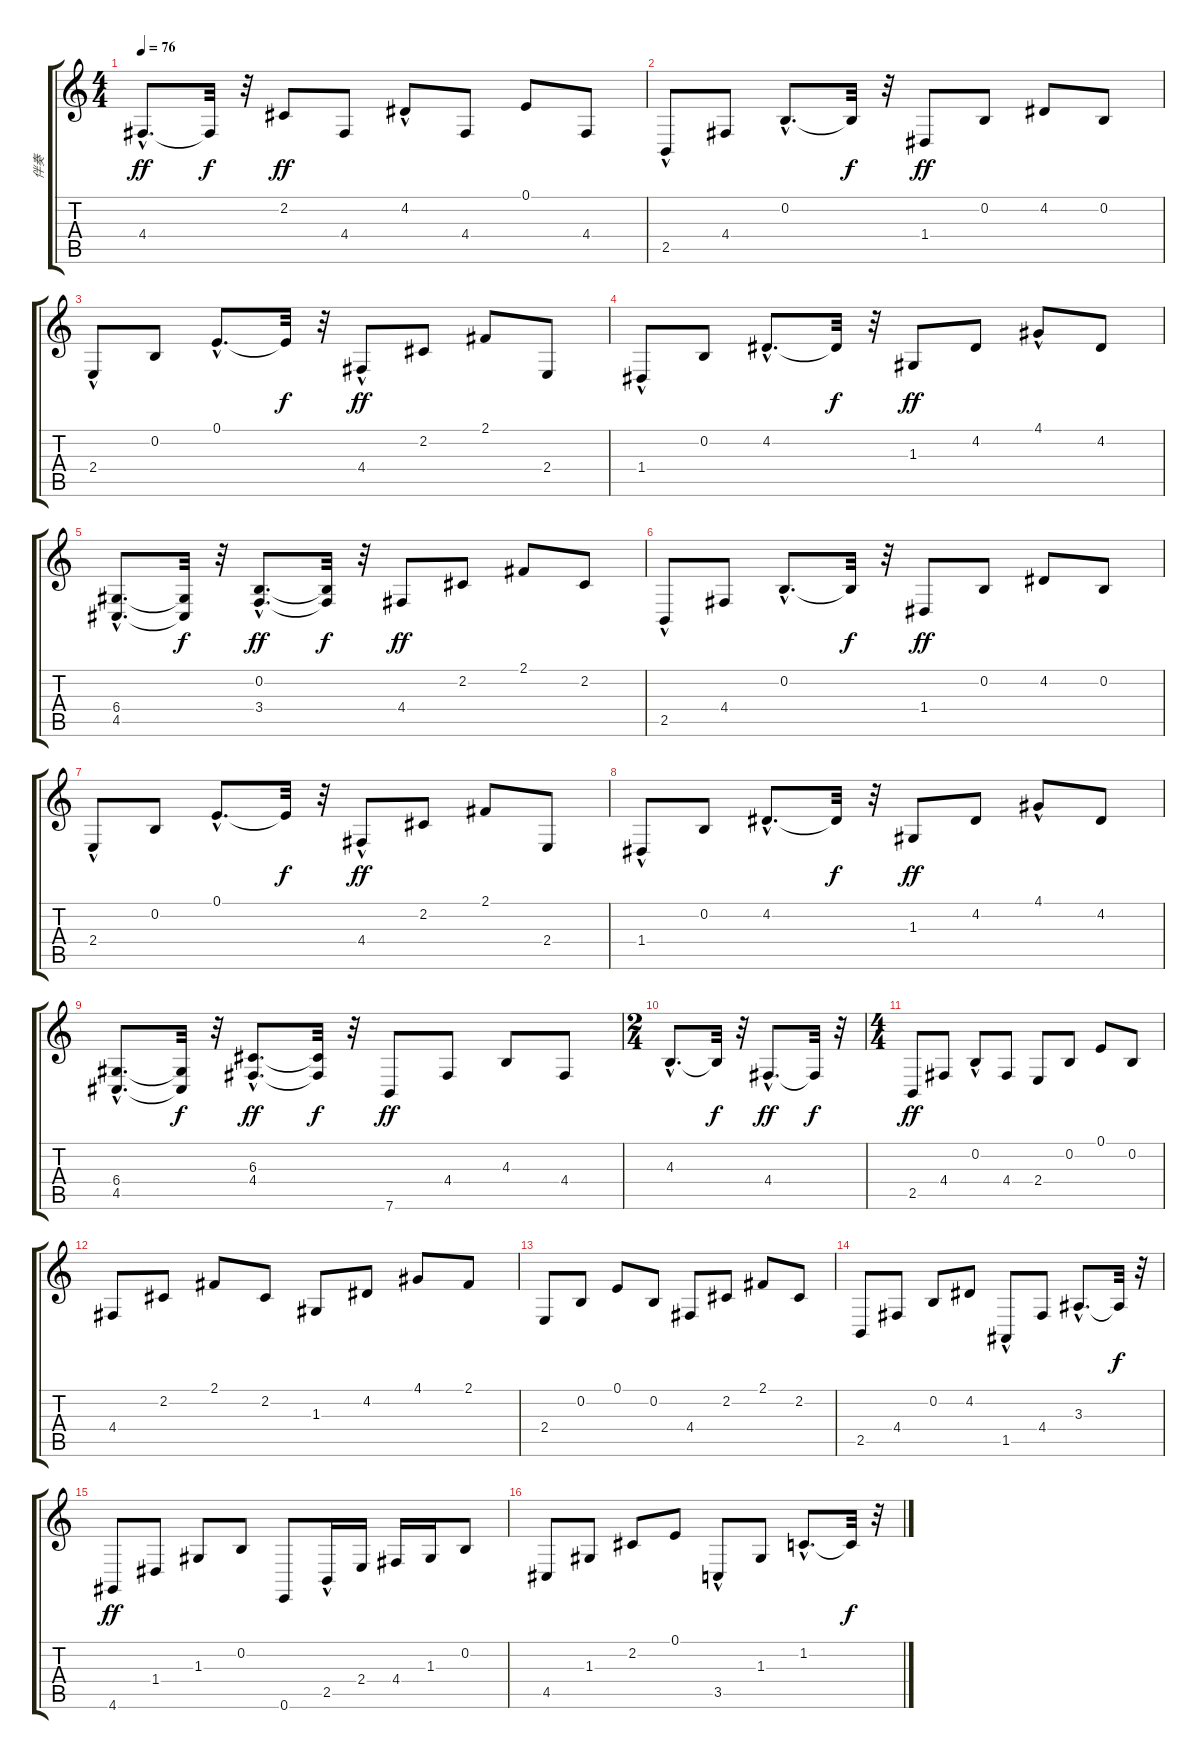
\track ("伴奏" "伴奏") {instrument acousticgrandpiano}
\staff {score tabs}
\tuning (E4 B3 G3 D3 A2 E2) {hide}
\ts (4 4)
\tempo 76
\clef g2
\ks c
4.4{hac}.8{d dy ff} 4.4{t}.32{dy f} r.32 2.2.8{dy ff} 4.4.8 4.2{hac}.8 4.4.8 0.1.8 4.4.8 |
2.5{hac}.8 4.4.8 0.2{hac}.8{d} 0.2{t}.32{dy f} r.32 1.4.8{dy ff} 0.2.8 4.2.8 0.2.8 |
2.4{hac}.8 0.2.8 0.1{hac}.8{d} 0.1{t}.32{dy f} r.32 4.4{hac}.8{dy ff} 2.2.8 2.1.8 2.4.8 |
1.4{hac}.8 0.2.8 4.2{hac}.8{d} 4.2{t}.32{dy f} r.32 1.3.8{dy ff} 4.2.8 4.1{hac}.8 4.2.8 |
(6.4{hac} 4.5{hac}).8{d} (6.4{t} 4.5{t}).32{dy f} r.32 (0.2{hac} 3.4{hac}).8{d dy ff} (0.2{t} 3.4{t}).32{dy f} r.32 4.4.8{dy ff} 2.2.8 2.1.8 2.2.8 |
2.5{hac}.8 4.4.8 0.2{hac}.8{d} 0.2{t}.32{dy f} r.32 1.4.8{dy ff} 0.2.8 4.2.8 0.2.8 |
2.4{hac}.8 0.2.8 0.1{hac}.8{d} 0.1{t}.32{dy f} r.32 4.4{hac}.8{dy ff} 2.2.8 2.1.8 2.4.8 |
1.4{hac}.8 0.2.8 4.2{hac}.8{d} 4.2{t}.32{dy f} r.32 1.3.8{dy ff} 4.2.8 4.1{hac}.8 4.2.8 |
(6.4{hac} 4.5{hac}).8{d} (6.4{t} 4.5{t}).32{dy f} r.32 (6.3{hac} 4.4{hac}).8{d dy ff} (6.3{t} 4.4{t}).32{dy f} r.32 7.6.8{dy ff} 4.4.8 4.3.8 4.4.8 |
\ts (2 4)
4.3{hac}.8{d} 4.3{t}.32{dy f} r.32 4.4{hac}.8{d dy ff} 4.4{t}.32{dy f} r.32 |
\ts (4 4)
2.5.8{dy ff} 4.4.8 0.2{hac}.8 4.4.8 2.4.8 0.2.8 0.1.8 0.2.8 |
4.4.8 2.2.8 2.1.8 2.2.8 1.3.8 4.2.8 4.1.8 2.1.8 |
2.4.8 0.2.8 0.1.8 0.2.8 4.4.8 2.2.8 2.1.8 2.2.8 |
2.5.8 4.4.8 0.2.8 4.2.8 1.5{hac}.8 4.4.8 3.3{hac}.8{d} 3.3{t}.32{dy f} r.32 |
4.6.8{dy ff} 1.4.8 1.3.8 0.2.8 0.6.8 2.5{hac}.16 2.4.16 4.4.16 1.3.16 0.2.8 |
4.5.8 1.3.8 2.2.8 0.1.8 3.5{hac}.8 1.3.8 1.2{hac}.8{d} 1.2{t}.32{dy f} r.32
